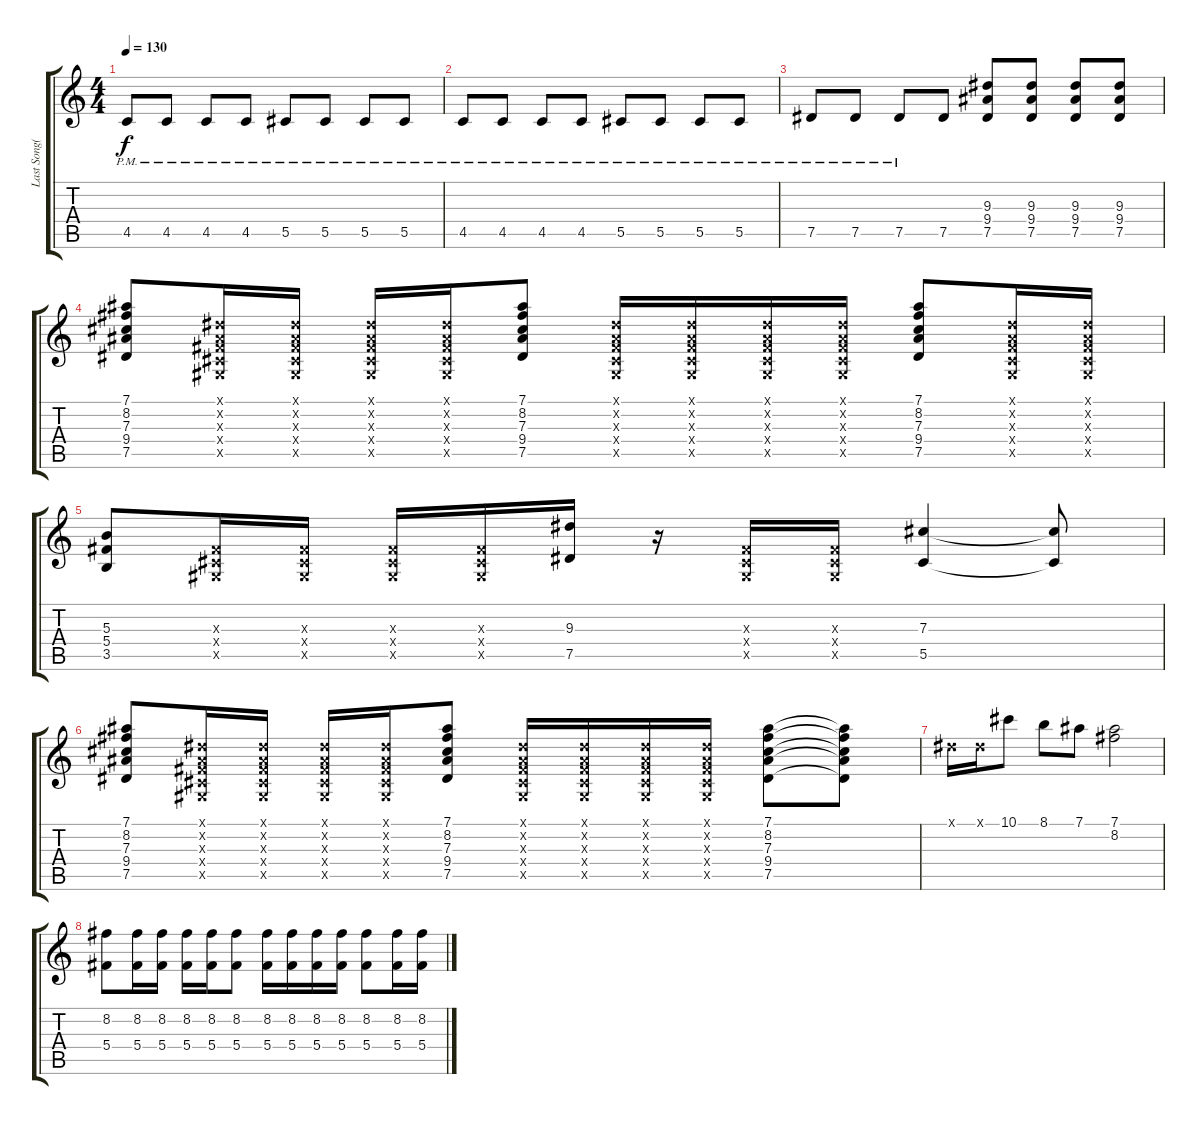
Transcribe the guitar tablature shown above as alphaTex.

\track ("Last Song(???Pain(???))" "Last Song(") {instrument overdrivenguitar}
\staff {score tabs}
\tuning (Eb4 Bb3 Gb3 Db3 Ab2 Eb2) {hide}
\ts (4 4)
\tempo 130
\clef g2
\ks c
4.5{pm}.8{dy f} 4.5{pm}.8 4.5{pm}.8 4.5{pm}.8 5.5{pm}.8 5.5{pm}.8 5.5{pm}.8 5.5{pm}.8 |
4.5{pm}.8 4.5{pm}.8 4.5{pm}.8 4.5{pm}.8 5.5{pm}.8 5.5{pm}.8 5.5{pm}.8 5.5{pm}.8 |
7.5{pm}.8 7.5{pm}.8 7.5{pm}.8 7.5.8 (9.3 9.4 7.5).8 (9.3 9.4 7.5).8 (9.3 9.4 7.5).8 (9.3 9.4 7.5).8 |
(7.1 8.2 7.3 9.4 7.5).8 (0.1{x} 0.2{x} 0.3{x} 0.4{x} 0.5{x}).16 (0.1{x} 0.2{x} 0.3{x} 0.4{x} 0.5{x}).16 (0.1{x} 0.2{x} 0.3{x} 0.4{x} 0.5{x}).16 (0.1{x} 0.2{x} 0.3{x} 0.4{x} 0.5{x}).16 (7.1 8.2 7.3 9.4 7.5).8 (0.1{x} 0.2{x} 0.3{x} 0.4{x} 0.5{x}).16 (0.1{x} 0.2{x} 0.3{x} 0.4{x} 0.5{x}).16 (0.1{x} 0.2{x} 0.3{x} 0.4{x} 0.5{x}).16 (0.1{x} 0.2{x} 0.3{x} 0.4{x} 0.5{x}).16 (7.1 8.2 7.3 9.4 7.5).8 (0.1{x} 0.2{x} 0.3{x} 0.4{x} 0.5{x}).16 (0.1{x} 0.2{x} 0.3{x} 0.4{x} 0.5{x}).16 |
(5.3 5.4 3.5).8 (0.3{x} 0.4{x} 0.5{x}).16 (0.3{x} 0.4{x} 0.5{x}).16 (0.3{x} 0.4{x} 0.5{x}).16 (0.3{x} 0.4{x} 0.5{x}).16 (9.3 7.5).16 r.16 (0.3{x} 0.4{x} 0.5{x}).16 (0.3{x} 0.4{x} 0.5{x}).16 (7.3 5.5).4 (7.3{t} 5.5{t}).8 |
(7.1 8.2 7.3 9.4 7.5).8 (0.1{x} 0.2{x} 0.3{x} 0.4{x} 0.5{x}).16 (0.1{x} 0.2{x} 0.3{x} 0.4{x} 0.5{x}).16 (0.1{x} 0.2{x} 0.3{x} 0.4{x} 0.5{x}).16 (0.1{x} 0.2{x} 0.3{x} 0.4{x} 0.5{x}).16 (7.1 8.2 7.3 9.4 7.5).8 (0.1{x} 0.2{x} 0.3{x} 0.4{x} 0.5{x}).16 (0.1{x} 0.2{x} 0.3{x} 0.4{x} 0.5{x}).16 (0.1{x} 0.2{x} 0.3{x} 0.4{x} 0.5{x}).16 (0.1{x} 0.2{x} 0.3{x} 0.4{x} 0.5{x}).16 (7.1 8.2 7.3 9.4 7.5).8 (7.1{t} 8.2{t} 7.3{t} 9.4{t} 7.5{t}).8 |
0.1{x}.16 0.1{x}.16 10.1.8 8.1.8 7.1.8 (7.1 8.2).2 |
(8.2 5.4).8 (8.2 5.4).16 (8.2 5.4).16 (8.2 5.4).16 (8.2 5.4).16 (8.2 5.4).8 (8.2 5.4).16 (8.2 5.4).16 (8.2 5.4).16 (8.2 5.4).16 (8.2 5.4).8 (8.2 5.4).16 (8.2 5.4).16
